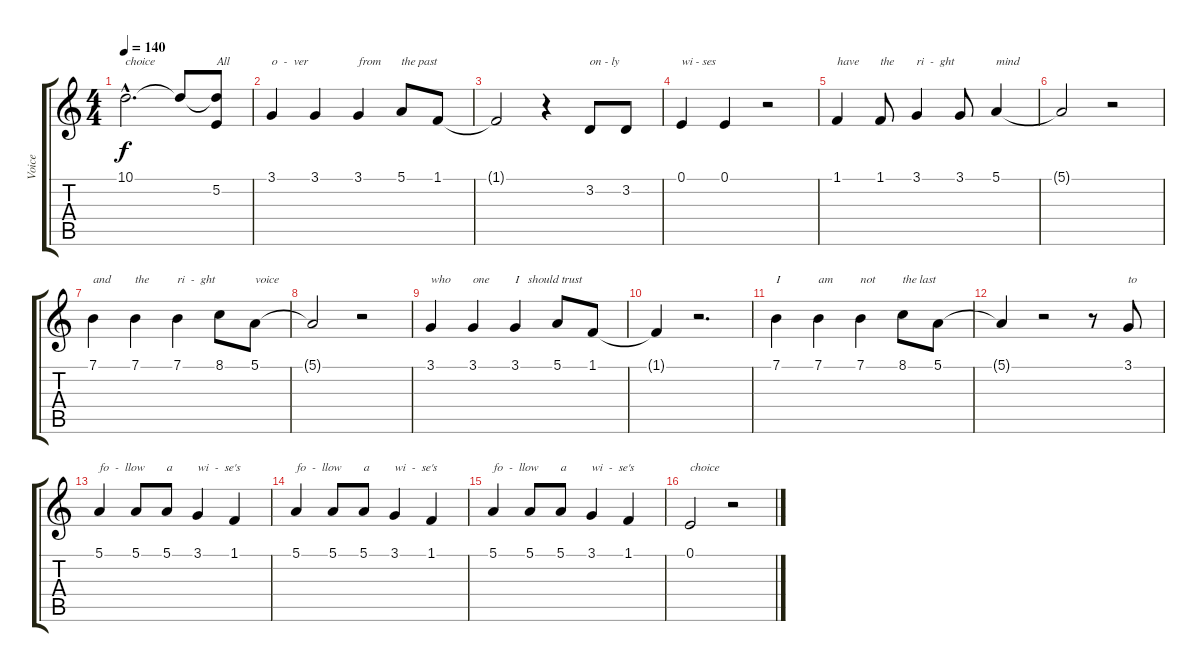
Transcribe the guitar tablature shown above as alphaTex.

\track ("Voice" "Voice") {instrument cello}
\staff {score tabs}
\tuning (E4 B3 G3 D3 A2 E2) {hide}
\ts (4 4)
\tempo 140
\clef g2
\ks c
10.1{hac}.2{d txt "choice" dy f} 10.1{t}.8 (10.1{t} 5.2).8{txt "All"} |
3.1.4{txt "o  -  ver"} 3.1.4 3.1.4{txt "from"} 5.1.8{txt "the past"} 1.1.8 |
1.1{t}.2 r.4 3.2.8{txt "on - ly"} 3.2.8 |
0.1.4{txt "wi - ses"} 0.1.4 r.2 |
1.1.4{txt "have"} 1.1.8{txt "the"} 3.1.4{txt "ri  -  ght"} 3.1.8 5.1.4{txt "mind"} |
5.1{t}.2 r.2 |
7.1.4{txt "and"} 7.1.4{txt "the"} 7.1.4{txt "ri  -  ght"} 8.1.8 5.1.8{txt "voice"} |
5.1{t}.2 r.2 |
3.1.4{txt "who"} 3.1.4{txt "one"} 3.1.4{txt "I   should trust"} 5.1.8 1.1.8 |
1.1{t}.4 r.2{d} |
7.1.4{txt "I"} 7.1.4{txt "am"} 7.1.4{txt "not"} 8.1.8{txt "the last"} 5.1.8 |
5.1{t}.4 r.2 r.8 3.1.8{txt "to"} |
5.1.4{txt "fo  -  llow"} 5.1.8 5.1.8{txt "a"} 3.1.4{txt "wi  -  se's"} 1.1.4 |
5.1.4{txt "fo  -  llow"} 5.1.8 5.1.8{txt "a"} 3.1.4{txt "wi  -  se's"} 1.1.4 |
5.1.4{txt "fo  -  llow"} 5.1.8 5.1.8{txt "a"} 3.1.4{txt "wi  -  se's"} 1.1.4 |
0.1.2{txt "choice"} r.2
